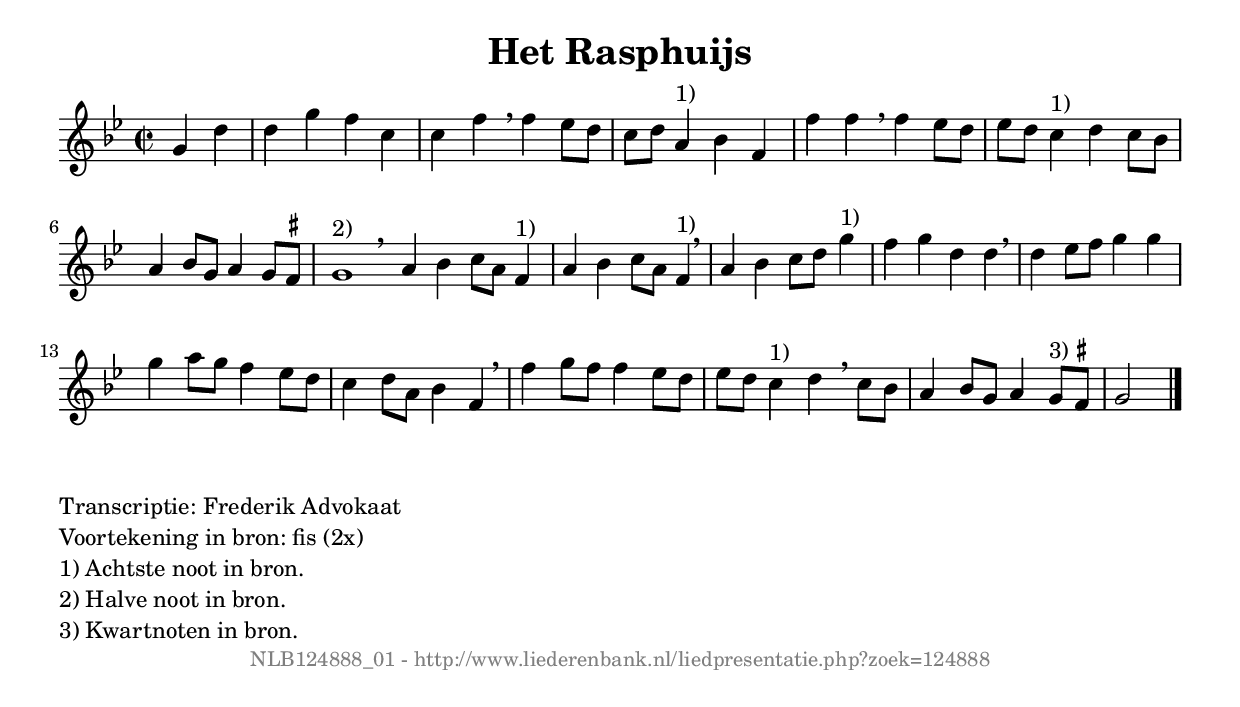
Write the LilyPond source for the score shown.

%
% produced by wce2krn 1.64 (7 June 2014)
%
\version"2.16"
#(append! paper-alist '(("long" . (cons (* 210 mm) (* 2000 mm)))))
#(set-default-paper-size "long")
sb = {\breathe}
mBreak = {\breathe }
bBreak = {\breathe }
x = {\once\override NoteHead #'style = #'cross }
gl=\glissando
itime={\override Staff.TimeSignature #'stencil = ##f }
ficta = {\once\set suggestAccidentals = ##t}
fine = {\once\override Score.RehearsalMark #'self-alignment-X = #1 \mark \markup {\italic{Fine}}}
dc = {\once\override Score.RehearsalMark #'self-alignment-X = #1 \mark \markup {\italic{D.C.}}}
dcf = {\once\override Score.RehearsalMark #'self-alignment-X = #1 \mark \markup {\italic{D.C. al Fine}}}
dcc = {\once\override Score.RehearsalMark #'self-alignment-X = #1 \mark \markup {\italic{D.C. al Coda}}}
ds = {\once\override Score.RehearsalMark #'self-alignment-X = #1 \mark \markup {\italic{D.S.}}}
dsf = {\once\override Score.RehearsalMark #'self-alignment-X = #1 \mark \markup {\italic{D.S. al Fine}}}
dsc = {\once\override Score.RehearsalMark #'self-alignment-X = #1 \mark \markup {\italic{D.S. al Coda}}}
pv = {\set Score.repeatCommands = #'((volta "1"))}
sv = {\set Score.repeatCommands = #'((volta "2"))}
tv = {\set Score.repeatCommands = #'((volta "3"))}
qv = {\set Score.repeatCommands = #'((volta "4"))}
xv = {\set Score.repeatCommands = #'((volta #f))}
\header{ tagline = ""
title = "Het Rasphuijs"
}
\score {{
\key g \minor
\relative g'
{
\set melismaBusyProperties = #'()
\partial 32*16
\time 2/2
\tempo 4=120
\override Score.MetronomeMark #'transparent = ##t
\override Score.RehearsalMark #'break-visibility = #(vector #t #t #f)
g4 d' | d g f c c f \sb f es8 d c d a4^"1)" bes4 f f' f \mBreak
f4 es8 d es d c4^"1)" d4 c8 bes a4 bes8 g a4 g8 \ficta fis g1^"2)" \bar ":|" \bBreak
a4 bes c8 a f4^"1)" a4 bes c8 a f4^"1)" \sb a4 bes c8 d g4^"1)" f4 g d d4 \mBreak \bar "|"
d4 es8 f g4 g g a8 g f4 es8 d c4 d8 a bes4 f \mBreak \bar "|"
f'4 g8 f f4 es8 d es8 d c4^"1)" d4 \sb c8 bes a4 bes8 g a4 g8^"3)" \ficta fis g2 \bar "|."
 }}
 \midi { }
 \layout {
            indent = 0.0\cm
}
}
\markup { \wordwrap-string #" 
Transcriptie: Frederik Advokaat

Voortekening in bron: fis (2x)

1) Achtste noot in bron.

2) Halve noot in bron.

3) Kwartnoten in bron.
"}
\markup { \vspace #0 } \markup { \with-color #grey \fill-line { \center-column { \smaller "NLB124888_01 - http://www.liederenbank.nl/liedpresentatie.php?zoek=124888" } } }
